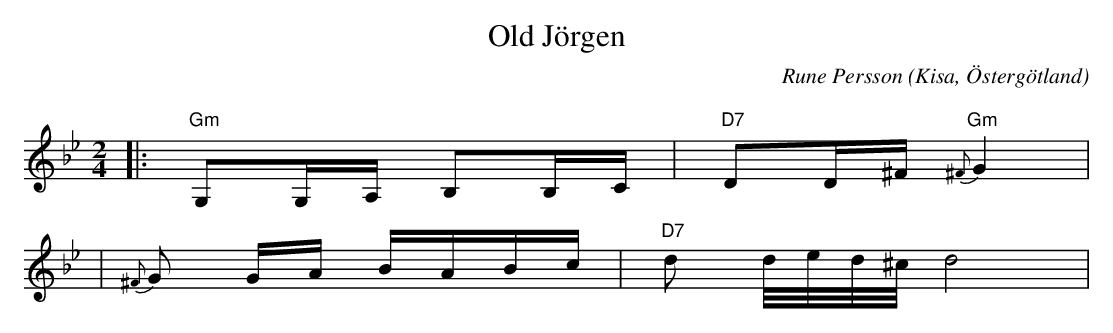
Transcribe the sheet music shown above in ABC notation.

X:1
T:Old Jörgen
C:Rune Persson
O:Kisa, Östergötland
Q:60
M:2/4
L:1/8
K:Gm
|:"Gm"G,G,/A,/ B,B,/C/|"D7"DD/^F/"Gm" {^F}G2|
|{^F}G G/A/ B/A/B/c/|"D7"d d/4e/4d/4^c/4 d4|
